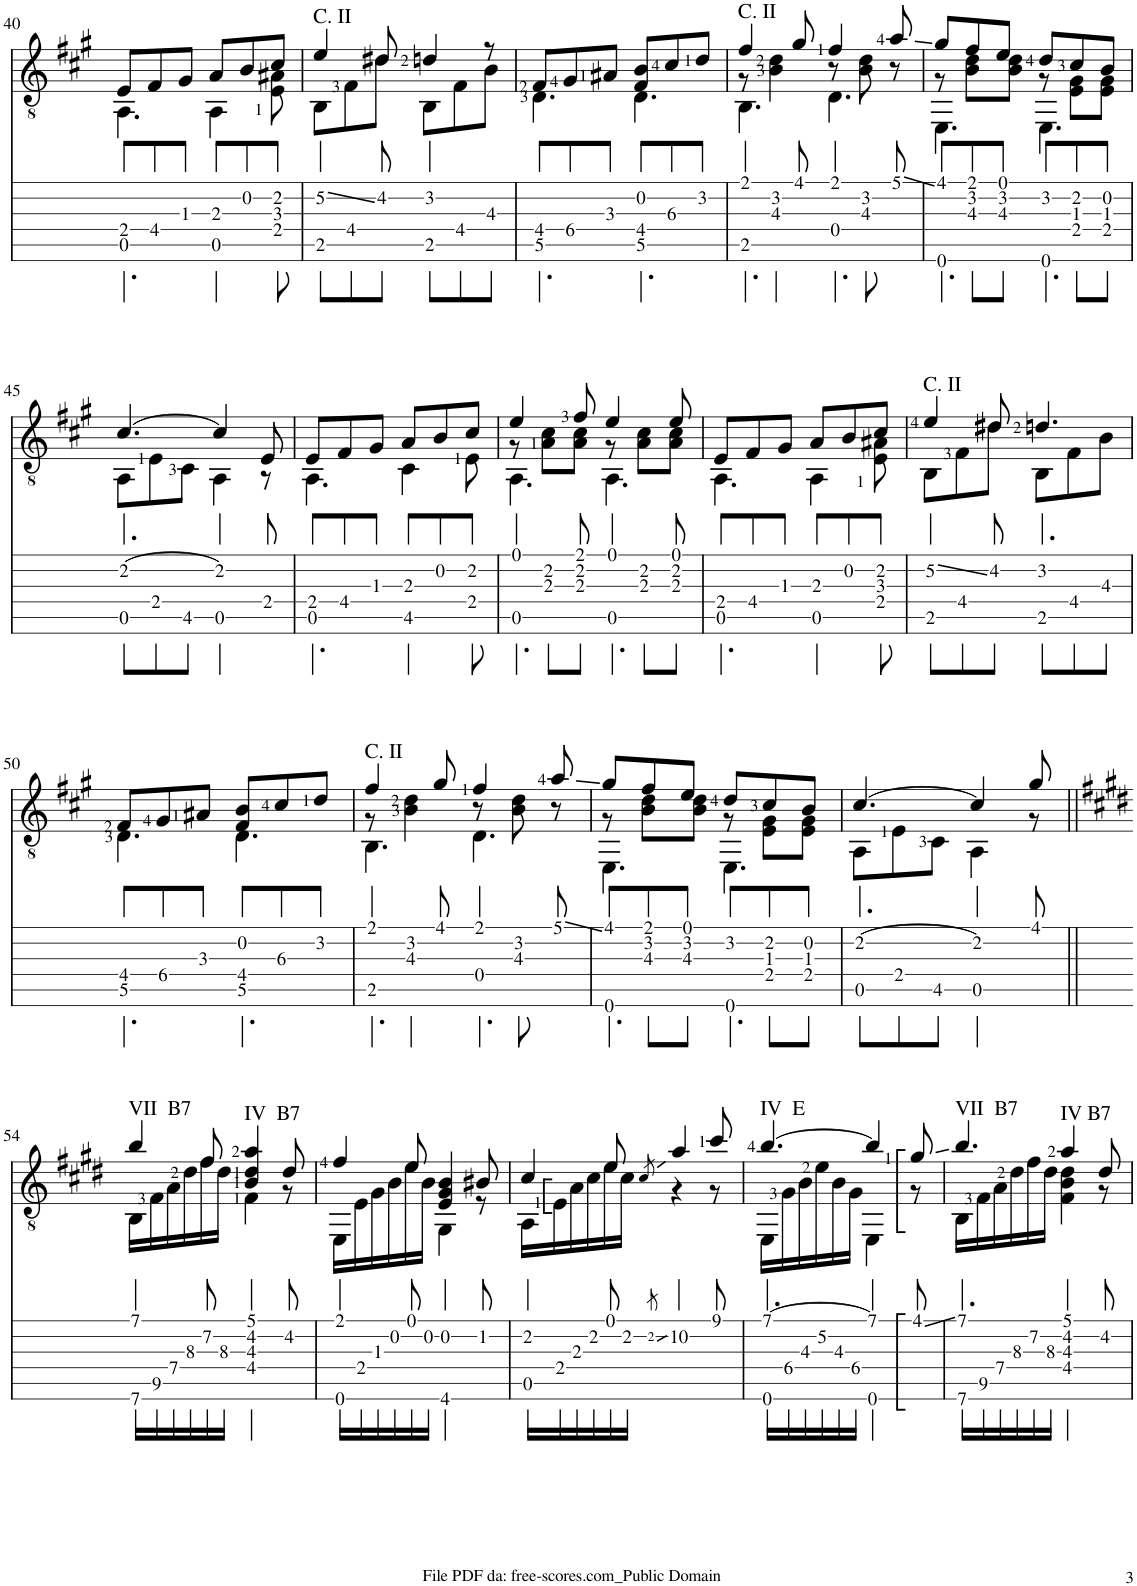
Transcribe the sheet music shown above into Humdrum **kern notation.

**kern	**kern
*part2	*part1
*staff2	*staff1
*I"Chitarra classica (Intavolatura)	*I"Guitar
!!LO:PB:g=z
*	*clefGv2
*k[f#c#g#]	*k[f#c#g#]
*M6/8	*M6/8
=40	=40
*^	*^
8E/L	4.AA\	8E/L	4.AA\
8F#/	.	8F#/	.
8G#/J	.	8G#/J	.
8A/L	4AA\	8A/L	4AA\
8B/	.	8B/	.
8c#/J	8E\ 8A#X\	8c#/J	8E\ 8A#X\
=41	=41	=41	=41
!	!	!LO:TX:a:t=C. II	!
4e/	8BB\L	4e/	8BB\L
.	8F#\	.	8F#\
8d#X/	8d#\J	8d#X/	8d#\J
4dn/	8BB\L	4dn/	8BB\L
.	8F#\	.	8F#\
8r	8B\J	8r	8B\J
=42	=42	=42	=42
8F#/L	4.D\	8F#/L	4.D\
8G#/	.	8G#/	.
8A#X/J	.	8A#X/J	.
8F#/ 8B/L	4.D\	8F#/ 8B/L	4.D\
8c#/	.	8c#/	.
8d/J	.	8d/J	.
=43	=43	=43	=43
*	*^	*	*^
!	!	!	!LO:TX:a:t=C. II	!	!
4f#/	8r	4.BB\	4f#/	8r	4.BB\
.	4B\ 4d\	.	.	4B\ 4d\	.
8g#/	.	.	8g#/	.	.
4f#/	8r	4.D\	4f#/	8r	4.D\
.	8B\ 8d\	.	.	8B\ 8d\	.
8a/	8r	.	8a/	8r	.
=44	=44	=44	=44	=44	=44
8g#/L	8r	4.EE\	8g#/L	8r	4.EE\
8f#/	8B\ 8d\L	.	8f#/	8B\ 8d\L	.
8e/J	8B\ 8d\J	.	8e/J	8B\ 8d\J	.
8d/L	8r	4.EE\	8d/L	8r	4.EE\
8c#/	8E\ 8G#\L	.	8c#/	8E\ 8G#\L	.
8B/J	8E\ 8G#\J	.	8B/J	8E\ 8G#\J	.
*	*v	*v	*	*	*
*	*	*	*v	*v
!!LO:LB:g=z
=45	=45	=45	=45
[4.c#/	8AA\L	[4.c#/	8AA\L
.	8E\	.	8E\
.	8C#\J	.	8C#\J
4c#/]	4AA\	4c#/]	4AA\
8E/	8r	8E/	8r
=46	=46	=46	=46
8E/L	4.AA\	8E/L	4.AA\
8F#/	.	8F#/	.
8G#/J	.	8G#/J	.
8A/L	4C#\	8A/L	4C#\
8B/	.	8B/	.
8c#/J	8E\	8c#/J	8E\
=47	=47	=47	=47
*	*^	*	*^
4e/	8r	4.AA\	4e/	8r	4.AA\
.	8A\ 8c#\L	.	.	8A\ 8c#\L	.
8f#/	8A\ 8c#\J	.	8f#/	8A\ 8c#\J	.
4e/	8r	4.AA\	4e/	8r	4.AA\
.	8A\ 8c#\L	.	.	8A\ 8c#\L	.
8e/	8A\ 8c#\J	.	8e/	8A\ 8c#\J	.
*	*v	*v	*	*	*
*	*	*	*v	*v
=48	=48	=48	=48
8E/L	4.AA\	8E/L	4.AA\
8F#/	.	8F#/	.
8G#/J	.	8G#/J	.
8A/L	4AA\	8A/L	4AA\
8B/	.	8B/	.
8c#/J	8E\ 8A#X\	8c#/J	8E\ 8A#X\
=49	=49	=49	=49
!	!	!LO:TX:a:t=C. II	!
4e/	8BB\L	4e/	8BB\L
.	8F#\	.	8F#\
8d#X/	8d#\J	8d#X/	8d#\J
4.dn/	8BB\L	4.dn/	8BB\L
.	8F#\	.	8F#\
.	8B\J	.	8B\J
!!LO:LB:g=z	!!
=50	=50	=50	=50
8F#/L	4.D\	8F#/L	4.D\
8G#/	.	8G#/	.
8A#X/J	.	8A#X/J	.
8F#/ 8B/L	4.D\	8F#/ 8B/L	4.D\
8c#/	.	8c#/	.
8d/J	.	8d/J	.
=51	=51	=51	=51
*	*^	*	*^
!	!	!	!LO:TX:a:t=C. II	!	!
4f#/	8r	4.BB\	4f#/	8r	4.BB\
.	4B\ 4d\	.	.	4B\ 4d\	.
8g#/	.	.	8g#/	.	.
4f#/	8r	4.D\	4f#/	8r	4.D\
.	8B\ 8d\	.	.	8B\ 8d\	.
8a/	8r	.	8a/	8r	.
=52	=52	=52	=52	=52	=52
8g#/L	8r	4.EE\	8g#/L	8r	4.EE\
8f#/	8B\ 8d\L	.	8f#/	8B\ 8d\L	.
8e/J	8B\ 8d\J	.	8e/J	8B\ 8d\J	.
8d/L	8r	4.EE\	8d/L	8r	4.EE\
8c#/	8E\ 8G#\L	.	8c#/	8E\ 8G#\L	.
8B/J	8E\ 8G#\J	.	8B/J	8E\ 8G#\J	.
*	*v	*v	*	*	*
*	*	*	*v	*v
=53	=53	=53	=53
[4.c#/	8AA\L	[4.c#/	8AA\L
.	8E\	.	8E\
.	8C#\J	.	8C#\J
4c#/]	4AA\	4c#/]	4AA\
8g#/	8r	8g#/	8r
!!LO:LB:g=z	!!
=54||	=54||	=54||	=54||
*k[f#c#g#d#]	*	*k[f#c#g#d#]	*
!	!	!LO:TX:a:t=VII  B7	!
4b/	16BB\LL	4b/	16BB\LL
.	16F#\	.	16F#\
.	16A\	.	16A\
.	16d#\	.	16d#\
8f#/	16f#\	8f#/	16f#\
.	16d#\JJ	.	16d#\JJ
!	!	!LO:TX:a:t=IV  B7	!
4a/	4F#\ 4B\ 4d#\	4B/ 4d#/ 4a/	4F#\
8d#/	8r	8d#/	8r
=55	=55	=55	=55
4f#/	16EE\LL	4f#/	16EE\LL
.	16E\	.	16E\
.	16G#\	.	16G#\
.	16B\	.	16B\
8e/	16e\	8e/	16e\
.	16B\JJ	.	16B\JJ
4B/	4GG#\	4E/ 4G#/ 4B/	4GG#\
8B#X/	8r	8B#X/	8r
=56	=56	=56	=56
4c#/	16AA\LL	4c#/	16AA\LL
.	16E\	.	16E\
.	16A\	.	16A\
.	16c#\	.	16c#\
8e/	16e\	8e/	16e\
.	16c#\JJ	.	16c#\JJ
8qc#/	.	8qc#/	.
4a/	4r	4a/	4r
8cc#/	8r	8cc#/	8r
=57	=57	=57	=57
!	!	!LO:TX:a:t=IV  E	!
[4.b/	16EE\LL	[4.b/	16EE\LL
.	16G#\	.	16G#\
.	16B\	.	16B\
.	16e\	.	16e\
.	16B\	.	16B\
.	16G#\JJ	.	16G#\JJ
4b/]	4EE\	4b/]	4EE\
8g#/	8r	8g#/	8r
=58	=58	=58	=58
!	!	!LO:TX:a:t=VII  B7	!
4.b/	16BB\LL	4.b/	16BB\LL
.	16F#\	.	16F#\
.	16A\	.	16A\
.	16d#\	.	16d#\
.	16f#\	.	16f#\
.	16d#\JJ	.	16d#\JJ
!	!	!LO:TX:a:t=IV B7	!
4a/	4F#\ 4B\ 4d#\	4a/	4F#\ 4B\ 4d#\
8d#/	8r	8d#/	8r
*v	*v	*	*
*	*v	*v
=	=
*-	*-
